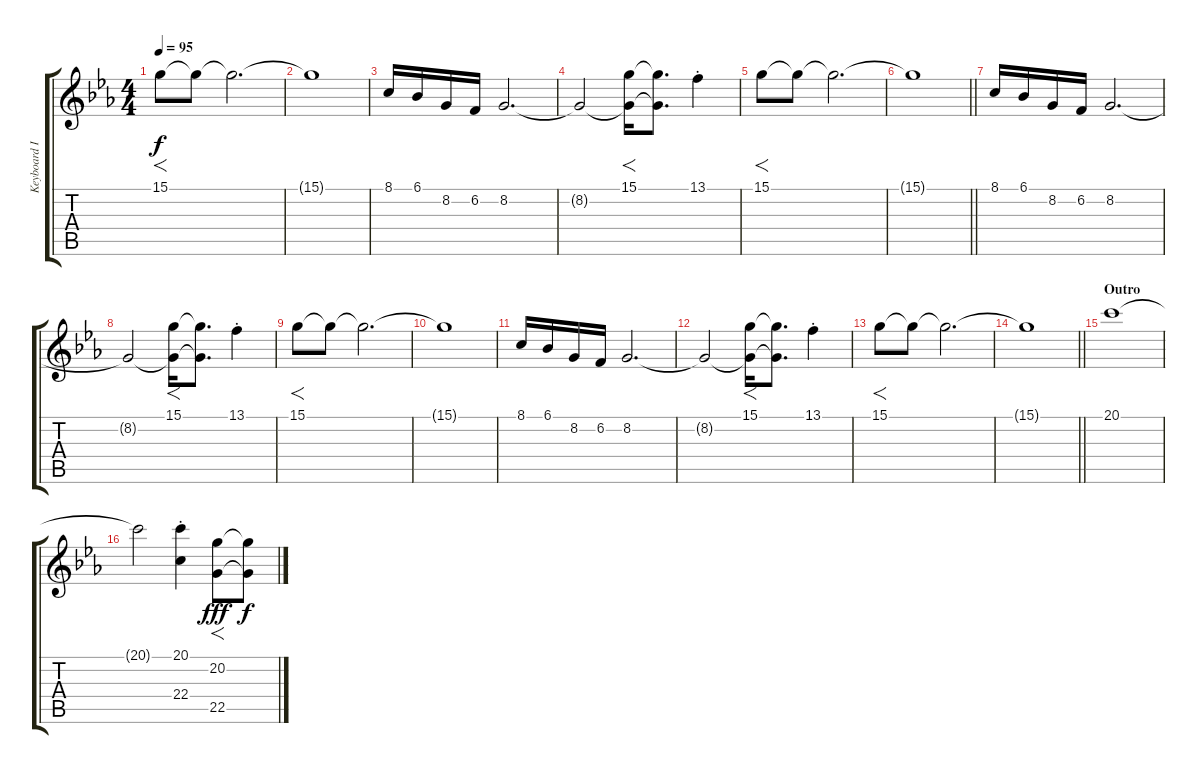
\track ("Keyboard I" "Keyboard I") {instrument stringensemble1}
\staff {score tabs}
\tuning (E4 B3 G3 D3 A2 E2) {hide}
\ts (4 4)
\tempo 95
\clef g2
\ks eb
15.1.8{f dy f} 15.1{t}.8 15.1{t}.2{d} |
15.1{t}.1 |
8.1.16 6.1.16 8.2.16 6.2.16 8.2.2{d} |
8.2{t}.2 (15.1 8.2{t}).16{f} (15.1{t} 8.2{t}).8{d} 13.1{st}.4 |
15.1.8{f} 15.1{t}.8 15.1{t}.2{d} |
\barLineRight lightlight
15.1{t}.1 |
\section ("" "")
8.1.16 6.1.16 8.2.16 6.2.16 8.2.2{d} |
8.2{t}.2 (15.1 8.2{t}).16{f} (15.1{t} 8.2{t}).8{d} 13.1{st}.4 |
15.1.8{f} 15.1{t}.8 15.1{t}.2{d} |
15.1{t}.1 |
8.1.16 6.1.16 8.2.16 6.2.16 8.2.2{d} |
8.2{t}.2 (15.1 8.2{t}).16{f} (15.1{t} 8.2{t}).8{d} 13.1{st}.4 |
15.1.8{f} 15.1{t}.8 15.1{t}.2{d} |
\barLineRight lightlight
15.1{t}.1 |
\section ("" "Outro")
20.1.1 |
20.1{t}.2 (20.1{st} 22.4).4 (20.2 22.5).8{f dy fff} (20.2{t} 22.5{t}).8{dy f}
